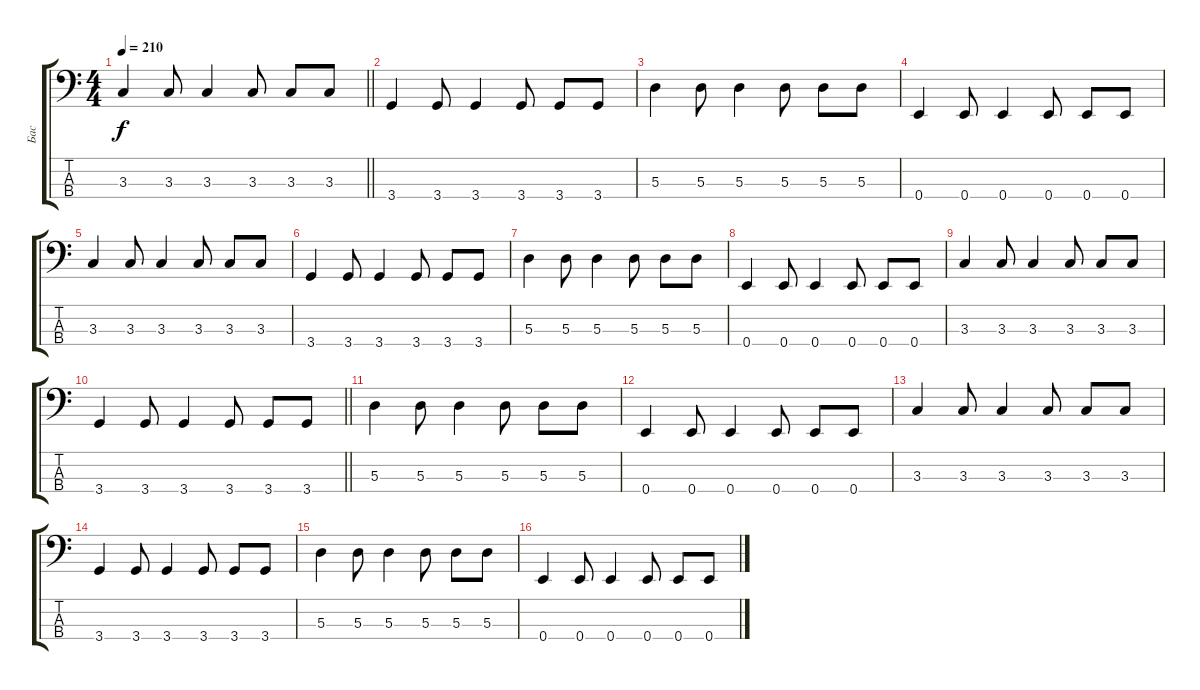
\track ("Бас" "Бас") {instrument electricbassfinger}
\staff {score tabs}
\tuning (G2 D2 A1 E1) {hide}
\ts (4 4)
\tempo 210
\clef f4
\barLineRight lightlight
\ks c
3.3.4{dy f} 3.3.8 3.3.4 3.3.8 3.3.8 3.3.8 |
3.4.4 3.4.8 3.4.4 3.4.8 3.4.8 3.4.8 |
5.3.4 5.3.8 5.3.4 5.3.8 5.3.8 5.3.8 |
0.4.4 0.4.8 0.4.4 0.4.8 0.4.8 0.4.8 |
3.3.4 3.3.8 3.3.4 3.3.8 3.3.8 3.3.8 |
3.4.4 3.4.8 3.4.4 3.4.8 3.4.8 3.4.8 |
5.3.4 5.3.8 5.3.4 5.3.8 5.3.8 5.3.8 |
0.4.4 0.4.8 0.4.4 0.4.8 0.4.8 0.4.8 |
3.3.4 3.3.8 3.3.4 3.3.8 3.3.8 3.3.8 |
\barLineRight lightlight
3.4.4 3.4.8 3.4.4 3.4.8 3.4.8 3.4.8 |
5.3.4 5.3.8 5.3.4 5.3.8 5.3.8 5.3.8 |
0.4.4 0.4.8 0.4.4 0.4.8 0.4.8 0.4.8 |
3.3.4 3.3.8 3.3.4 3.3.8 3.3.8 3.3.8 |
3.4.4 3.4.8 3.4.4 3.4.8 3.4.8 3.4.8 |
5.3.4 5.3.8 5.3.4 5.3.8 5.3.8 5.3.8 |
0.4.4 0.4.8 0.4.4 0.4.8 0.4.8 0.4.8
